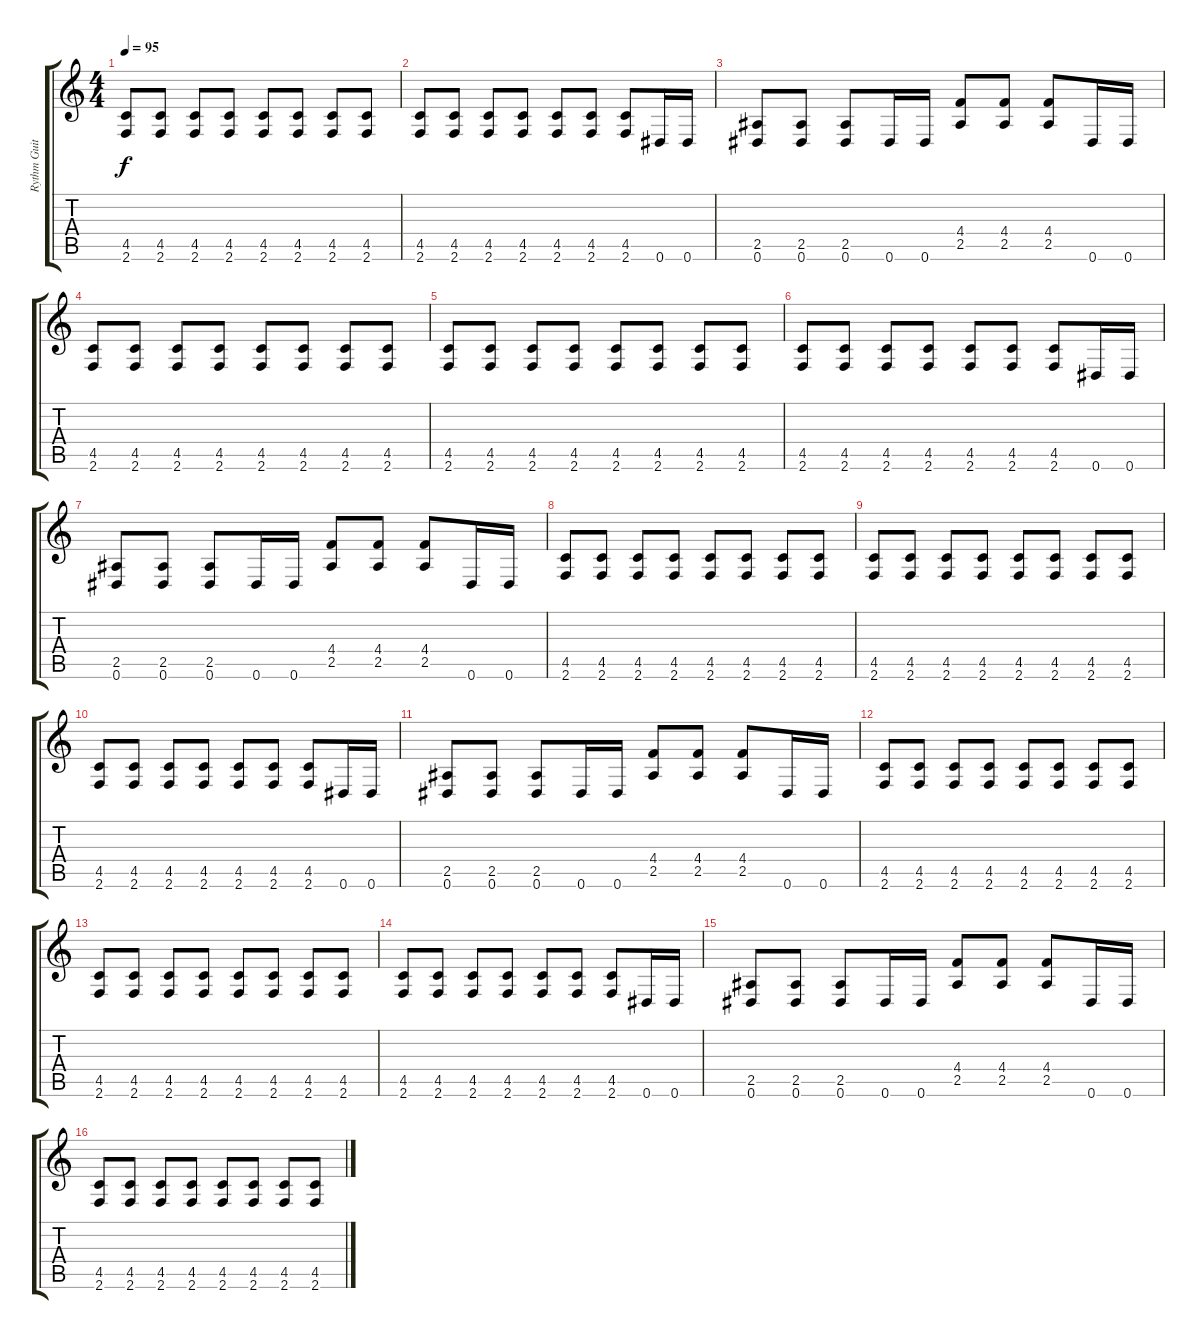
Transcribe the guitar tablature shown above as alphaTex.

\track ("Rythm Guitar" "Rythm Guit") {instrument distortionguitar}
\staff {score tabs}
\tuning (Eb4 Bb3 Gb3 Db3 Ab2 Eb2) {hide}
\ts (4 4)
\tempo 95
\clef g2
\ks c
(4.5 2.6).8{dy f} (4.5 2.6).8 (4.5 2.6).8 (4.5 2.6).8 (4.5 2.6).8 (4.5 2.6).8 (4.5 2.6).8 (4.5 2.6).8 |
(4.5 2.6).8 (4.5 2.6).8 (4.5 2.6).8 (4.5 2.6).8 (4.5 2.6).8 (4.5 2.6).8 (4.5 2.6).8 0.6.16 0.6.16 |
(2.5 0.6).8 (2.5 0.6).8 (2.5 0.6).8 0.6.16 0.6.16 (4.4 2.5).8 (4.4 2.5).8 (4.4 2.5).8 0.6.16 0.6.16 |
(4.5 2.6).8 (4.5 2.6).8 (4.5 2.6).8 (4.5 2.6).8 (4.5 2.6).8 (4.5 2.6).8 (4.5 2.6).8 (4.5 2.6).8 |
(4.5 2.6).8 (4.5 2.6).8 (4.5 2.6).8 (4.5 2.6).8 (4.5 2.6).8 (4.5 2.6).8 (4.5 2.6).8 (4.5 2.6).8 |
(4.5 2.6).8 (4.5 2.6).8 (4.5 2.6).8 (4.5 2.6).8 (4.5 2.6).8 (4.5 2.6).8 (4.5 2.6).8 0.6.16 0.6.16 |
(2.5 0.6).8 (2.5 0.6).8 (2.5 0.6).8 0.6.16 0.6.16 (4.4 2.5).8 (4.4 2.5).8 (4.4 2.5).8 0.6.16 0.6.16 |
(4.5 2.6).8 (4.5 2.6).8 (4.5 2.6).8 (4.5 2.6).8 (4.5 2.6).8 (4.5 2.6).8 (4.5 2.6).8 (4.5 2.6).8 |
(4.5 2.6).8 (4.5 2.6).8 (4.5 2.6).8 (4.5 2.6).8 (4.5 2.6).8 (4.5 2.6).8 (4.5 2.6).8 (4.5 2.6).8 |
(4.5 2.6).8 (4.5 2.6).8 (4.5 2.6).8 (4.5 2.6).8 (4.5 2.6).8 (4.5 2.6).8 (4.5 2.6).8 0.6.16 0.6.16 |
(2.5 0.6).8 (2.5 0.6).8 (2.5 0.6).8 0.6.16 0.6.16 (4.4 2.5).8 (4.4 2.5).8 (4.4 2.5).8 0.6.16 0.6.16 |
(4.5 2.6).8 (4.5 2.6).8 (4.5 2.6).8 (4.5 2.6).8 (4.5 2.6).8 (4.5 2.6).8 (4.5 2.6).8 (4.5 2.6).8 |
(4.5 2.6).8 (4.5 2.6).8 (4.5 2.6).8 (4.5 2.6).8 (4.5 2.6).8 (4.5 2.6).8 (4.5 2.6).8 (4.5 2.6).8 |
(4.5 2.6).8 (4.5 2.6).8 (4.5 2.6).8 (4.5 2.6).8 (4.5 2.6).8 (4.5 2.6).8 (4.5 2.6).8 0.6.16 0.6.16 |
(2.5 0.6).8 (2.5 0.6).8 (2.5 0.6).8 0.6.16 0.6.16 (4.4 2.5).8 (4.4 2.5).8 (4.4 2.5).8 0.6.16 0.6.16 |
(4.5 2.6).8 (4.5 2.6).8 (4.5 2.6).8 (4.5 2.6).8 (4.5 2.6).8 (4.5 2.6).8 (4.5 2.6).8 (4.5 2.6).8
